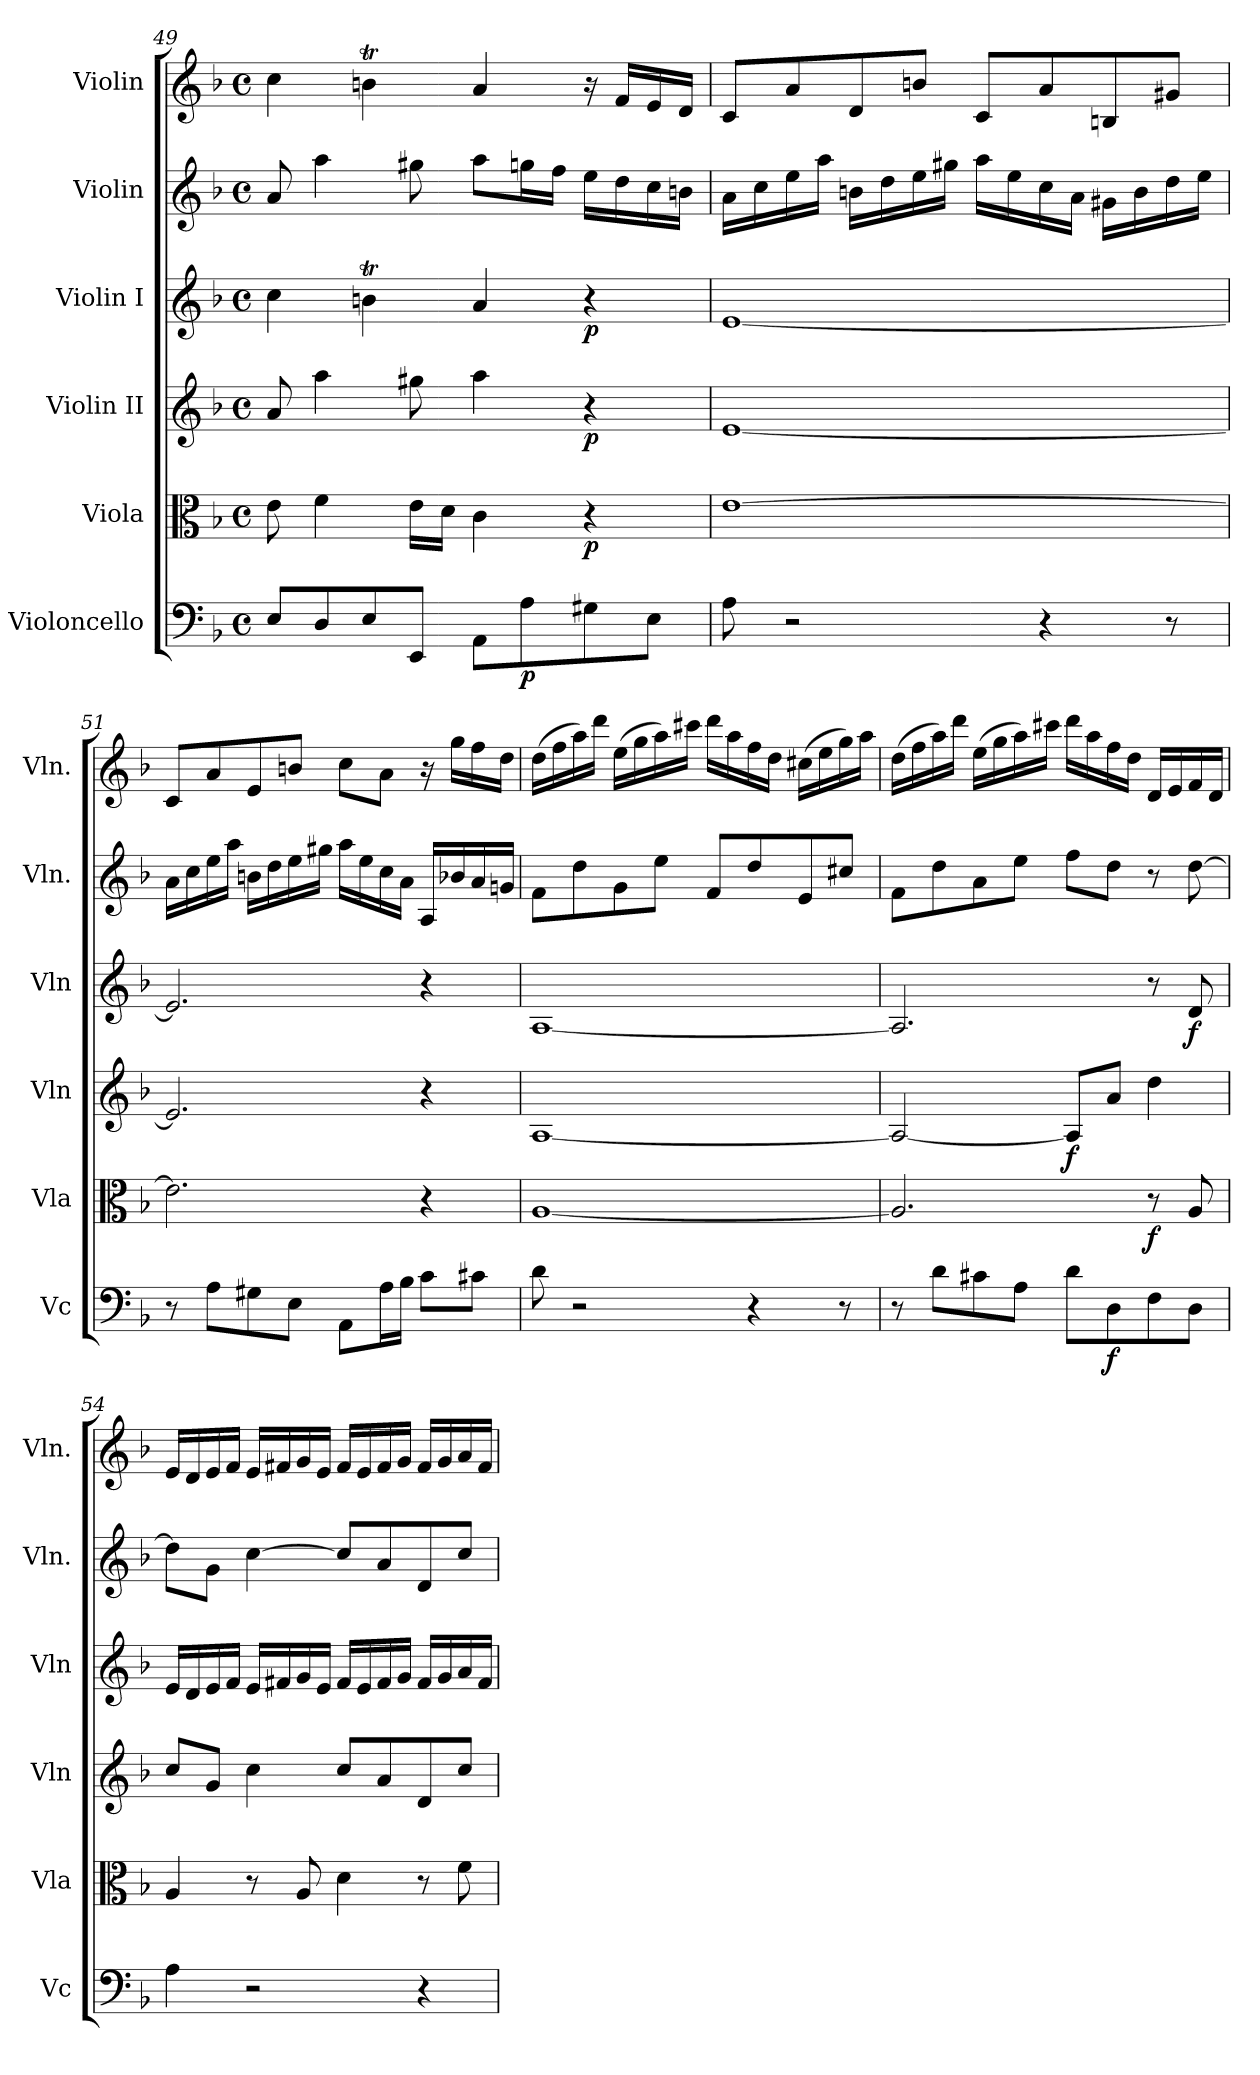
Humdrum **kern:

**kern	**dynam	**kern	**dynam	**kern	**dynam	**kern	**dynam	**kern	**kern
*part6	*part6	*part5	*part5	*part4	*part4	*part3	*part3	*part2	*part1
*staff6	*staff6	*staff5	*staff5	*staff4	*staff4	*staff3	*staff3	*staff2	*staff1
*I"Violoncello	*	*I"Viola	*	*I"Violin II	*	*I"Violin I	*	*I"Violin	*I"Violin
*I'Vc	*	*I'Vla	*	*I'Vln	*	*I'Vln	*	*I'Vln.	*I'Vln.
*clefF4	*	*clefC3	*	*clefG2	*	*clefG2	*	*clefG2	*clefG2
*k[b-]	*	*k[b-]	*	*k[b-]	*	*k[b-]	*	*k[b-]	*k[b-]
*M4/4	*	*M4/4	*	*M4/4	*	*M4/4	*	*M4/4	*M4/4
*met(c)	*	*met(c)	*	*met(c)	*	*met(c)	*	*met(c)	*met(c)
=49	=49	=49	=49	=49	=49	=49	=49	=49	=49
8E/L	.	8e\	.	8a/	.	4cc\	.	8a/	4cc\
8D/	.	4f\	.	4aa\	.	.	.	4aa\	.
8E/	.	.	.	.	.	4bnt\	.	.	4bnt\
8EE/J	.	16e\LL	.	8gg#X\	.	.	.	8gg#X\	.
.	.	16d\JJ	.	.	.	.	.	.	.
8AA\L	.	4c\	.	4aa\	.	4a/	.	8aa\L	4a/
!	!LO:DY:b	!	!	!	!	!	!	!	!
8A\	p	.	.	.	.	.	.	16ggn\L	.
.	.	.	.	.	.	.	.	16ff\JJ	.
!	!	!	!LO:DY:b	!	!LO:DY:b	!	!LO:DY:b	!	!
8G#X\	.	4r	p	4r	p	4r	p	16ee\LL	16r
.	.	.	.	.	.	.	.	16dd\	16f/LL
8E\J	.	.	.	.	.	.	.	16cc\	16e/
.	.	.	.	.	.	.	.	16bn\JJ	16d/JJ
!!LO:PB:g=z
=50	=50	=50	=50	=50	=50	=50	=50	=50	=50
8A\	.	[1e	.	[1e	.	[1e	.	16a\LL	8c/L
.	.	.	.	.	.	.	.	16cc\	.
2r	.	.	.	.	.	.	.	16ee\	8a/
.	.	.	.	.	.	.	.	16aa\JJ	.
.	.	.	.	.	.	.	.	16bn\LL	8d/
.	.	.	.	.	.	.	.	16dd\	.
.	.	.	.	.	.	.	.	16ee\	8bn/J
.	.	.	.	.	.	.	.	16gg#X\JJ	.
.	.	.	.	.	.	.	.	16aa\LL	8c/L
.	.	.	.	.	.	.	.	16ee\	.
4r	.	.	.	.	.	.	.	16cc\	8a/
.	.	.	.	.	.	.	.	16a\JJ	.
.	.	.	.	.	.	.	.	16g#X\LL	8Bn/
.	.	.	.	.	.	.	.	16b\	.
8r	.	.	.	.	.	.	.	16dd\	8g#X/J
.	.	.	.	.	.	.	.	16ee\JJ	.
=51	=51	=51	=51	=51	=51	=51	=51	=51	=51
8r	.	2.e\]	.	2.e/]	.	2.e/]	.	16a\LL	8c/L
.	.	.	.	.	.	.	.	16cc\	.
8A\L	.	.	.	.	.	.	.	16ee\	8a/
.	.	.	.	.	.	.	.	16aa\JJ	.
8G#X\	.	.	.	.	.	.	.	16bn\LL	8e/
.	.	.	.	.	.	.	.	16dd\	.
8E\J	.	.	.	.	.	.	.	16ee\	8bn/J
.	.	.	.	.	.	.	.	16gg#X\JJ	.
8AA\L	.	.	.	.	.	.	.	16aa\LL	8cc\L
.	.	.	.	.	.	.	.	16ee\	.
16A\L	.	.	.	.	.	.	.	16cc\	8a\J
16B-\JJ	.	.	.	.	.	.	.	16a\JJ	.
8c\L	.	4r	.	4r	.	4r	.	16A/LL	16r
.	.	.	.	.	.	.	.	16b-X/	16gg\LL
8c#X\J	.	.	.	.	.	.	.	16a/	16ff\
.	.	.	.	.	.	.	.	16gn/JJ	16dd\JJ
!!LO:LB:g=z
=52	=52	=52	=52	=52	=52	=52	=52	=52	=52
8d\	.	[1A	.	[1A	.	[1A	.	8f\L	(16dd\LL
.	.	.	.	.	.	.	.	.	16ff\
2r	.	.	.	.	.	.	.	8dd\	16aa\)
.	.	.	.	.	.	.	.	.	16ddd\JJ
.	.	.	.	.	.	.	.	8g\	(16ee\LL
.	.	.	.	.	.	.	.	.	16gg\
.	.	.	.	.	.	.	.	8ee\J	16aa\)
.	.	.	.	.	.	.	.	.	16ccc#X\JJ
.	.	.	.	.	.	.	.	8f/L	16ddd\LL
.	.	.	.	.	.	.	.	.	16aa\
4r	.	.	.	.	.	.	.	8dd/	16ff\
.	.	.	.	.	.	.	.	.	16dd\JJ
.	.	.	.	.	.	.	.	8e/	(16cc#X\LL
.	.	.	.	.	.	.	.	.	16ee\
8r	.	.	.	.	.	.	.	8cc#X/J	16gg\)
.	.	.	.	.	.	.	.	.	16aa\JJ
=53	=53	=53	=53	=53	=53	=53	=53	=53	=53
8r	.	2.A/]	.	2A/_	.	2.A/]	.	8f\L	(16dd\LL
.	.	.	.	.	.	.	.	.	16ff\
8d\L	.	.	.	.	.	.	.	8dd\	16aa\)
.	.	.	.	.	.	.	.	.	16ddd\JJ
8c#X\	.	.	.	.	.	.	.	8a\	(16ee\LL
.	.	.	.	.	.	.	.	.	16gg\
8A\J	.	.	.	.	.	.	.	8ee\J	16aa\)
.	.	.	.	.	.	.	.	.	16ccc#X\JJ
!	!	!	!	!	!LO:DY:b	!	!	!	!
8d\L	.	.	.	8A/L]	f	.	.	8ff\L	16ddd\LL
.	.	.	.	.	.	.	.	.	16aa\
!	!LO:DY:b	!	!	!	!	!	!	!	!
8D\	f	.	.	8a/J	.	.	.	8dd\J	16ff\
.	.	.	.	.	.	.	.	.	16dd\JJ
!	!	!	!LO:DY:b	!	!	!	!	!	!
8F\	.	8r	f	4dd\	.	8r	.	8r	16d/LL
.	.	.	.	.	.	.	.	.	16e/
!	!	!	!	!	!	!	!LO:DY:b	!	!
8D\J	.	8A/	.	.	.	8d/	f	[8dd\	16f/
.	.	.	.	.	.	.	.	.	16d/JJ
!!LO:PB:g=z
=54	=54	=54	=54	=54	=54	=54	=54	=54	=54
4A\	.	4A/	.	8cc/L	.	16e/LL	.	8dd\L]	16e/LL
.	.	.	.	.	.	16d/	.	.	16d/
.	.	.	.	8g/J	.	16e/	.	8g\J	16e/
.	.	.	.	.	.	16f/JJ	.	.	16f/JJ
2r	.	8r	.	4cc\	.	16e/LL	.	[4cc\	16e/LL
.	.	.	.	.	.	16f#X/	.	.	16f#X/
.	.	8A/	.	.	.	16g/	.	.	16g/
.	.	.	.	.	.	16e/JJ	.	.	16e/JJ
.	.	4d\	.	8cc/L	.	16f#/LL	.	8cc/L]	16f#/LL
.	.	.	.	.	.	16e/	.	.	16e/
.	.	.	.	8a/	.	16f#/	.	8a/	16f#/
.	.	.	.	.	.	16g/JJ	.	.	16g/JJ
4r	.	8r	.	8d/	.	16f#/LL	.	8d/	16f#/LL
.	.	.	.	.	.	16g/	.	.	16g/
.	.	8f\	.	8cc/J	.	16a/	.	8cc/J	16a/
.	.	.	.	.	.	16f#/JJ	.	.	16f#/JJ
=	=	=	=	=	=	=	=	=	=
*-	*-	*-	*-	*-	*-	*-	*-	*-	*-
